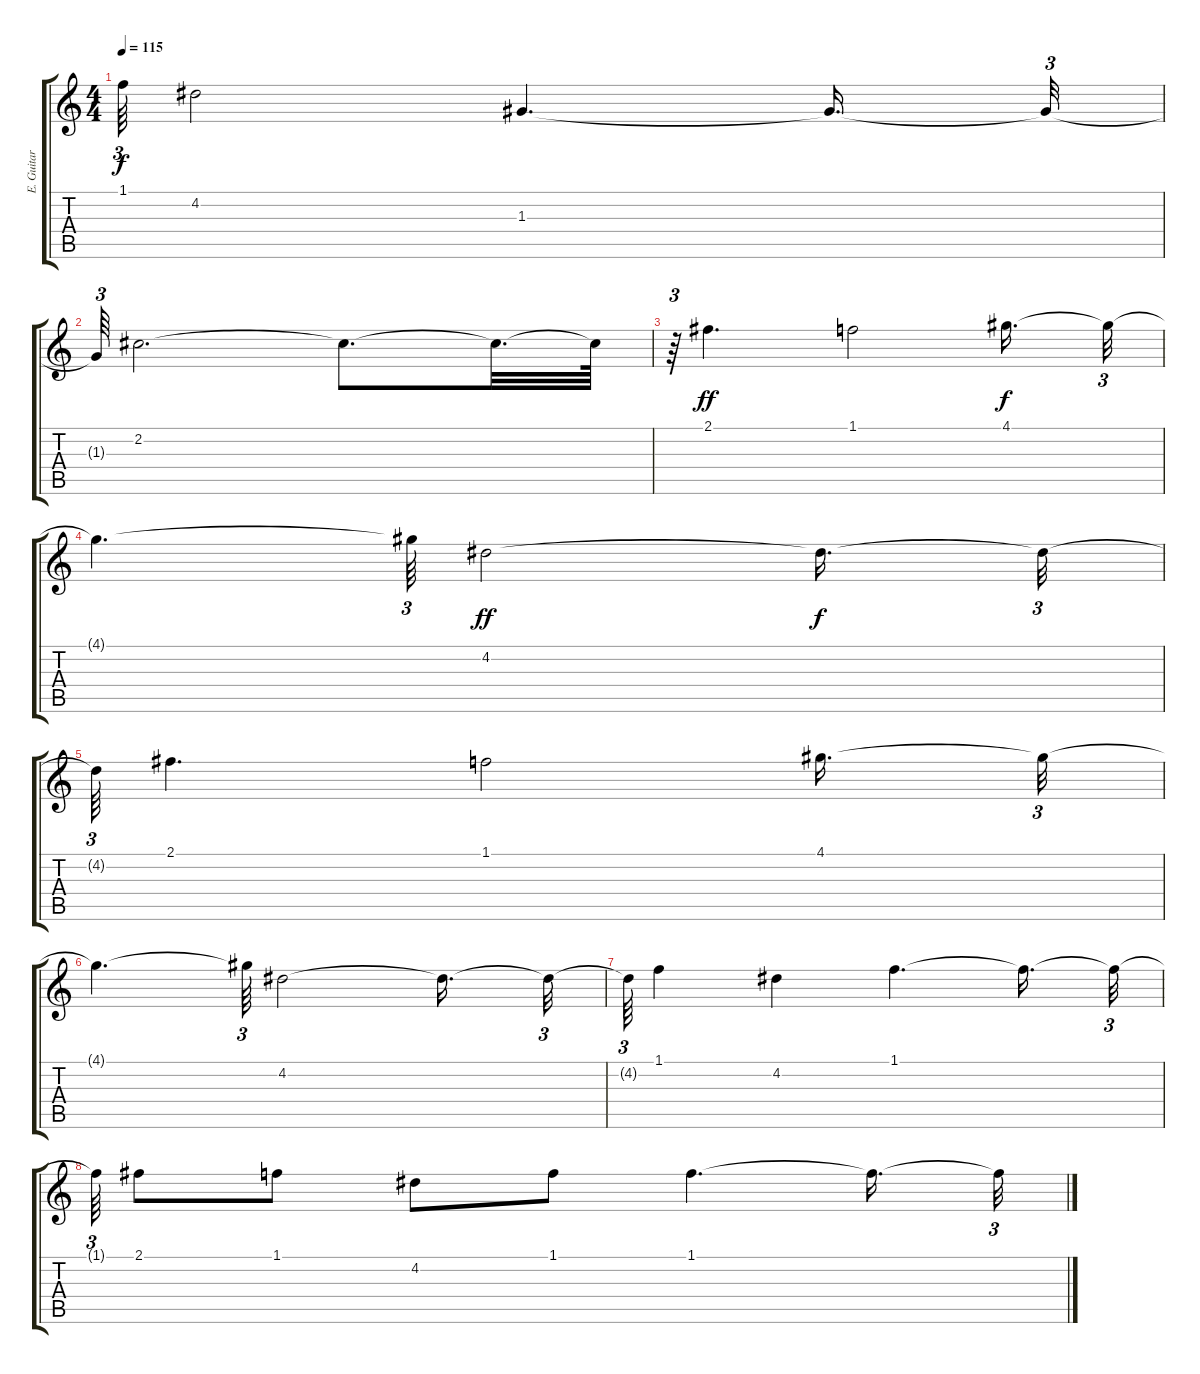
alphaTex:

\track ("E. Guitar Lead II" "E. Guitar ") {instrument overdrivenguitar}
\staff {score tabs}
\tuning (E4 B3 G3 D3 A2 E2) {hide}
\ts (4 4)
\tempo 115
\clef g2
\ks c
1.1{t}.64{tu (3 2) dy f} 4.2.2 1.3.4{d} 1.3{t}.16{d} 1.3{t}.32{tu (3 2)} |
1.3{t}.64{tu (3 2)} 2.2.2{d} 2.2{t}.8{d} 2.2{t}.32{d} 2.2{t}.64 |
r.64{tu (3 2)} 2.1.4{d dy ff} 1.1.2 4.1.16{d dy f} 4.1{t}.32{tu (3 2)} |
4.1{t}.4{d} 4.1{t}.64{tu (3 2)} 4.2.2{dy ff} 4.2{t}.16{d dy f} 4.2{t}.32{tu (3 2)} |
4.2{t}.64{tu (3 2)} 2.1.4{d} 1.1.2 4.1.16{d} 4.1{t}.32{tu (3 2)} |
4.1{t}.4{d} 4.1{t}.64{tu (3 2)} 4.2.2 4.2{t}.16{d} 4.2{t}.32{tu (3 2)} |
4.2{t}.64{tu (3 2)} 1.1.4 4.2.4 1.1.4{d} 1.1{t}.16{d} 1.1{t}.32{tu (3 2)} |
1.1{t}.64{tu (3 2)} 2.1.8 1.1.8 4.2.8 1.1.8 1.1.4{d} 1.1{t}.16{d} 1.1{t}.32{tu (3 2)}
